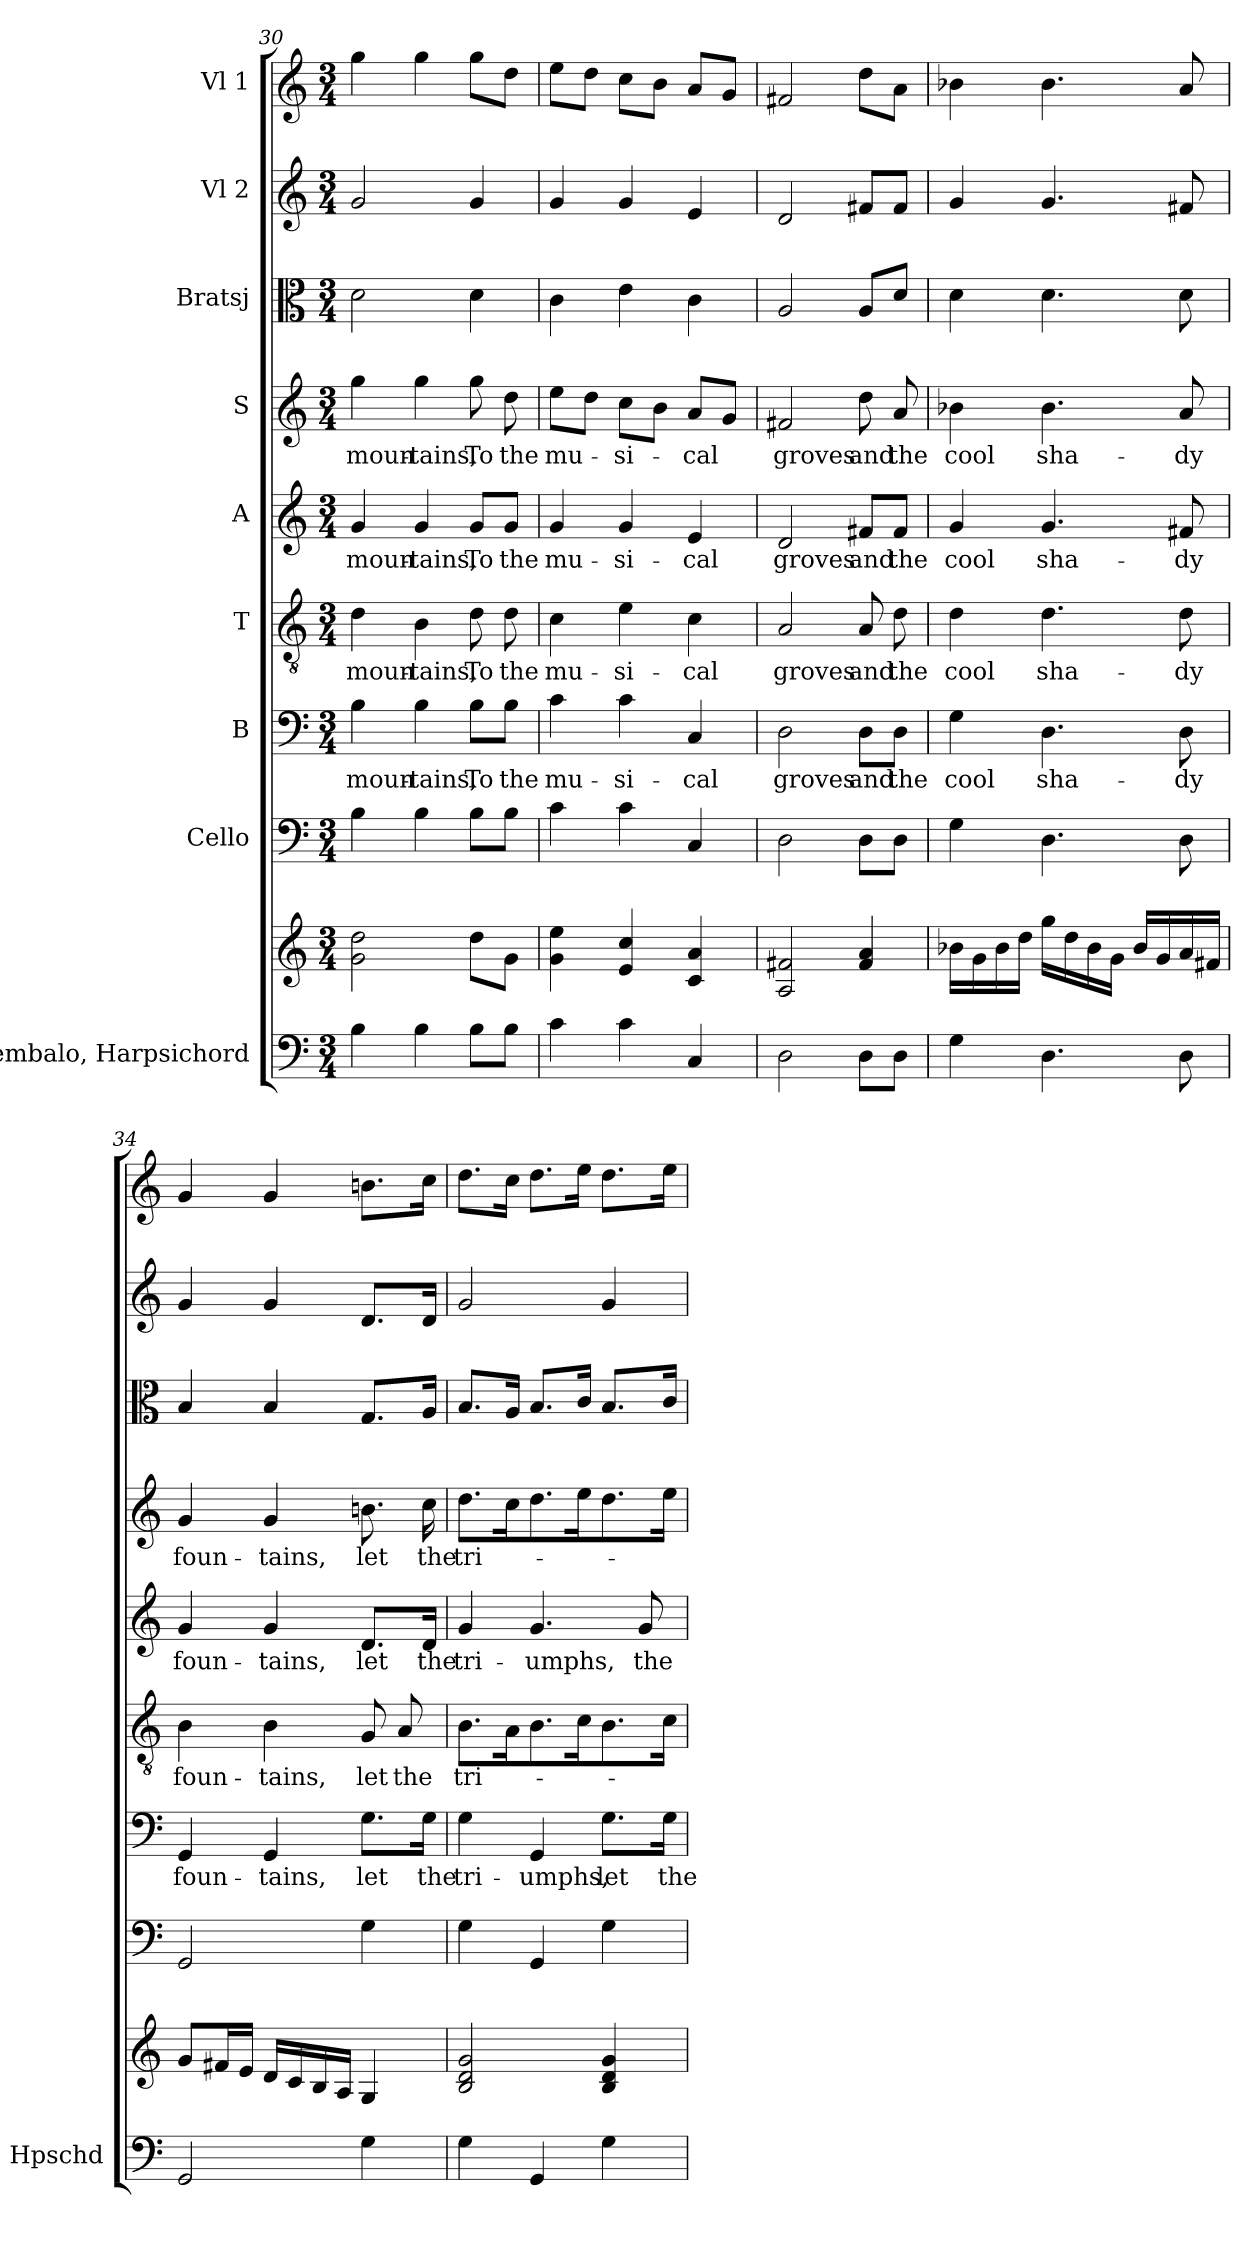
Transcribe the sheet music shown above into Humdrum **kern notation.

**kern	**kern	**kern	**kern	**text	**kern	**text	**kern	**text	**kern	**text	**kern	**kern	**kern
*part9	*part9	*part8	*part7	*part7	*part6	*part6	*part5	*part5	*part4	*part4	*part3	*part2	*part1
*staff10	*staff9	*staff8	*staff7	*staff7	*staff6	*staff6	*staff5	*staff5	*staff4	*staff4	*staff3	*staff2	*staff1
*I"Cembalo, Harpsichord	*	*I"Cello	*I"B	*	*I"T	*	*I"A	*	*I"S	*	*I"Bratsj	*I"Vl 2	*I"Vl 1
*I'Hpschd	*	*	*	*	*	*	*	*	*	*	*	*	*
*clefF4	*clefG2	*clefF4	*clefF4	*	*clefGv2	*	*clefG2	*	*clefG2	*	*clefC3	*clefG2	*clefG2
*k[]	*k[]	*k[]	*k[]	*	*k[]	*	*k[]	*	*k[]	*	*k[]	*k[]	*k[]
*M3/4	*M3/4	*M3/4	*M3/4	*	*M3/4	*	*M3/4	*	*M3/4	*	*M3/4	*M3/4	*M3/4
=30	=30	=30	=30	=30	=30	=30	=30	=30	=30	=30	=30	=30	=30
!	!	!	!	!LO:LY:b	!	!LO:LY:b	!	!LO:LY:b	!	!LO:LY:b	!	!	!
4B\	2g\ 2dd\	4B\	4B\	moun-	4d\	moun-	4g/	moun-	4gg\	moun-	2d\	2g/	4gg\
!	!	!	!	!LO:LY:b	!	!LO:LY:b	!	!LO:LY:b	!	!LO:LY:b	!	!	!
4B\	.	4B\	4B\	-tains,	4B\	-tains,	4g/	-tains,	4gg\	-tains,	.	.	4gg\
!	!	!	!	!LO:LY:b	!	!LO:LY:b	!	!LO:LY:b	!	!LO:LY:b	!	!	!
8B\L	8dd\L	8B\L	8B\L	To	8d\	To	8g/L	To	8gg\	To	4d\	4g/	8gg\L
!	!	!	!	!LO:LY:b	!	!LO:LY:b	!	!LO:LY:b	!	!LO:LY:b	!	!	!
8B\J	8g\J	8B\J	8B\J	the	8d\	the	8g/J	the	8dd\	the	.	.	8dd\J
=31	=31	=31	=31	=31	=31	=31	=31	=31	=31	=31	=31	=31	=31
!	!	!	!	!LO:LY:b	!	!LO:LY:b	!	!LO:LY:b	!	!LO:LY:b	!	!	!
4c\	4g\ 4ee\	4c\	4c\	mu-	4c\	mu-	4g/	mu-	8ee\L	mu-	4c\	4g/	8ee\L
.	.	.	.	.	.	.	.	.	8dd\J	.	.	.	8dd\J
!	!	!	!	!LO:LY:b	!	!LO:LY:b	!	!LO:LY:b	!	!LO:LY:b	!	!	!
4c\	4e/ 4cc/	4c\	4c\	-si-	4e\	-si-	4g/	-si-	8cc\L	-si-	4e\	4g/	8cc\L
.	.	.	.	.	.	.	.	.	8b\J	.	.	.	8b\J
!	!	!	!	!LO:LY:b	!	!LO:LY:b	!	!LO:LY:b	!	!LO:LY:b	!	!	!
4C/	4c/ 4a/	4C/	4C/	-cal	4c\	-cal	4e/	-cal	8a/L	-cal	4c\	4e/	8a/L
.	.	.	.	.	.	.	.	.	8g/J	.	.	.	8g/J
=32	=32	=32	=32	=32	=32	=32	=32	=32	=32	=32	=32	=32	=32
!	!	!	!	!LO:LY:b	!	!LO:LY:b	!	!LO:LY:b	!	!LO:LY:b	!	!	!
2D\	2A/ 2f#X/	2D\	2D\	groves	2A/	groves	2d/	groves	2f#X/	groves	2A/	2d/	2f#X/
!	!	!	!	!LO:LY:b	!	!LO:LY:b	!	!LO:LY:b	!	!LO:LY:b	!	!	!
8D\L	4f#/ 4a/	8D\L	8D\L	and	8A/	and	8f#X/L	and	8dd\	and	8A/L	8f#X/L	8dd\L
!	!	!	!	!LO:LY:b	!	!LO:LY:b	!	!LO:LY:b	!	!LO:LY:b	!	!	!
8D\J	.	8D\J	8D\J	the	8d\	the	8f#/J	the	8a/	the	8d/J	8f#/J	8a\J
!!LO:PB:g=z
=33	=33	=33	=33	=33	=33	=33	=33	=33	=33	=33	=33	=33	=33
!	!	!	!	!LO:LY:b	!	!LO:LY:b	!	!LO:LY:b	!	!LO:LY:b	!	!	!
4G\	16b-X\LL	4G\	4G\	cool	4d\	cool	4g/	cool	4b-X\	cool	4d\	4g/	4b-X\
.	16g\	.	.	.	.	.	.	.	.	.	.	.	.
.	16b-\	.	.	.	.	.	.	.	.	.	.	.	.
.	16dd\JJ	.	.	.	.	.	.	.	.	.	.	.	.
!	!	!	!	!LO:LY:b	!	!LO:LY:b	!	!LO:LY:b	!	!LO:LY:b	!	!	!
4.D\	16gg\LL	4.D\	4.D\	sha-	4.d\	sha-	4.g/	sha-	4.b-\	sha-	4.d\	4.g/	4.b-\
.	16dd\	.	.	.	.	.	.	.	.	.	.	.	.
.	16b-\	.	.	.	.	.	.	.	.	.	.	.	.
.	16g\JJ	.	.	.	.	.	.	.	.	.	.	.	.
.	16b-/LL	.	.	.	.	.	.	.	.	.	.	.	.
.	16g/	.	.	.	.	.	.	.	.	.	.	.	.
!	!	!	!	!LO:LY:b	!	!LO:LY:b	!	!LO:LY:b	!	!LO:LY:b	!	!	!
8D\	16a/	8D\	8D\	-dy	8d\	-dy	8f#X/	-dy	8a/	-dy	8d\	8f#X/	8a/
.	16f#X/JJ	.	.	.	.	.	.	.	.	.	.	.	.
=34	=34	=34	=34	=34	=34	=34	=34	=34	=34	=34	=34	=34	=34
!	!	!	!	!LO:LY:b	!	!LO:LY:b	!	!LO:LY:b	!	!LO:LY:b	!	!	!
2GG/	8g/L	2GG/	4GG/	foun-	4B\	foun-	4g/	foun-	4g/	foun-	4B/	4g/	4g/
.	16f#X/L	.	.	.	.	.	.	.	.	.	.	.	.
.	16e/JJ	.	.	.	.	.	.	.	.	.	.	.	.
!	!	!	!	!LO:LY:b	!	!LO:LY:b	!	!LO:LY:b	!	!LO:LY:b	!	!	!
.	16d/LL	.	4GG/	-tains,	4B\	-tains,	4g/	-tains,	4g/	-tains,	4B/	4g/	4g/
.	16c/	.	.	.	.	.	.	.	.	.	.	.	.
.	16B/	.	.	.	.	.	.	.	.	.	.	.	.
.	16A/JJ	.	.	.	.	.	.	.	.	.	.	.	.
!	!	!	!	!LO:LY:b	!	!LO:LY:b	!	!LO:LY:b	!	!LO:LY:b	!	!	!
4G\	4G/	4G\	8.G\L	let	8G/	let	8.d/L	let	8.bn\	let	8.G/L	8.d/L	8.bn\L
!	!	!	!	!	!	!LO:LY:b	!	!	!	!	!	!	!
.	.	.	.	.	8A/	the	.	.	.	.	.	.	.
!	!	!	!	!LO:LY:b	!	!	!	!LO:LY:b	!	!LO:LY:b	!	!	!
.	.	.	16G\Jk	the	.	.	16d/Jk	the	16cc\	the	16A/Jk	16d/Jk	16cc\Jk
=35	=35	=35	=35	=35	=35	=35	=35	=35	=35	=35	=35	=35	=35
!	!	!	!	!LO:LY:b	!	!LO:LY:b	!	!LO:LY:b	!	!LO:LY:b	!	!	!
4G\	2B/ 2d/ 2g/	4G\	4G\	tri-	8.B\L	tri-	4g/	tri-	8.dd\L	tri-	8.B/L	2g/	8.dd\L
.	.	.	.	.	16A\K	.	.	.	16cc\K	.	16A/Jk	.	16cc\Jk
!	!	!	!	!LO:LY:b	!	!	!	!LO:LY:b	!	!	!	!	!
4GG/	.	4GG/	4GG/	-umphs,	8.B\	.	4.g/	-umphs,	8.dd\	.	8.B/L	.	8.dd\L
.	.	.	.	.	16c\K	.	.	.	16ee\K	.	16c/Jk	.	16ee\Jk
!	!	!	!	!LO:LY:b	!	!	!	!	!	!	!	!	!
4G\	4B/ 4d/ 4g/	4G\	8.G\L	let	8.B\	.	.	.	8.dd\	.	8.B/L	4g/	8.dd\L
!	!	!	!	!	!	!	!	!LO:LY:b	!	!	!	!	!
.	.	.	.	.	.	.	8g/	the	.	.	.	.	.
!	!	!	!	!LO:LY:b	!	!	!	!	!	!	!	!	!
.	.	.	16G\Jk	the	16c\Jk	.	.	.	16ee\Jk	.	16c/Jk	.	16ee\Jk
=	=	=	=	=	=	=	=	=	=	=	=	=	=
*-	*-	*-	*-	*-	*-	*-	*-	*-	*-	*-	*-	*-	*-
